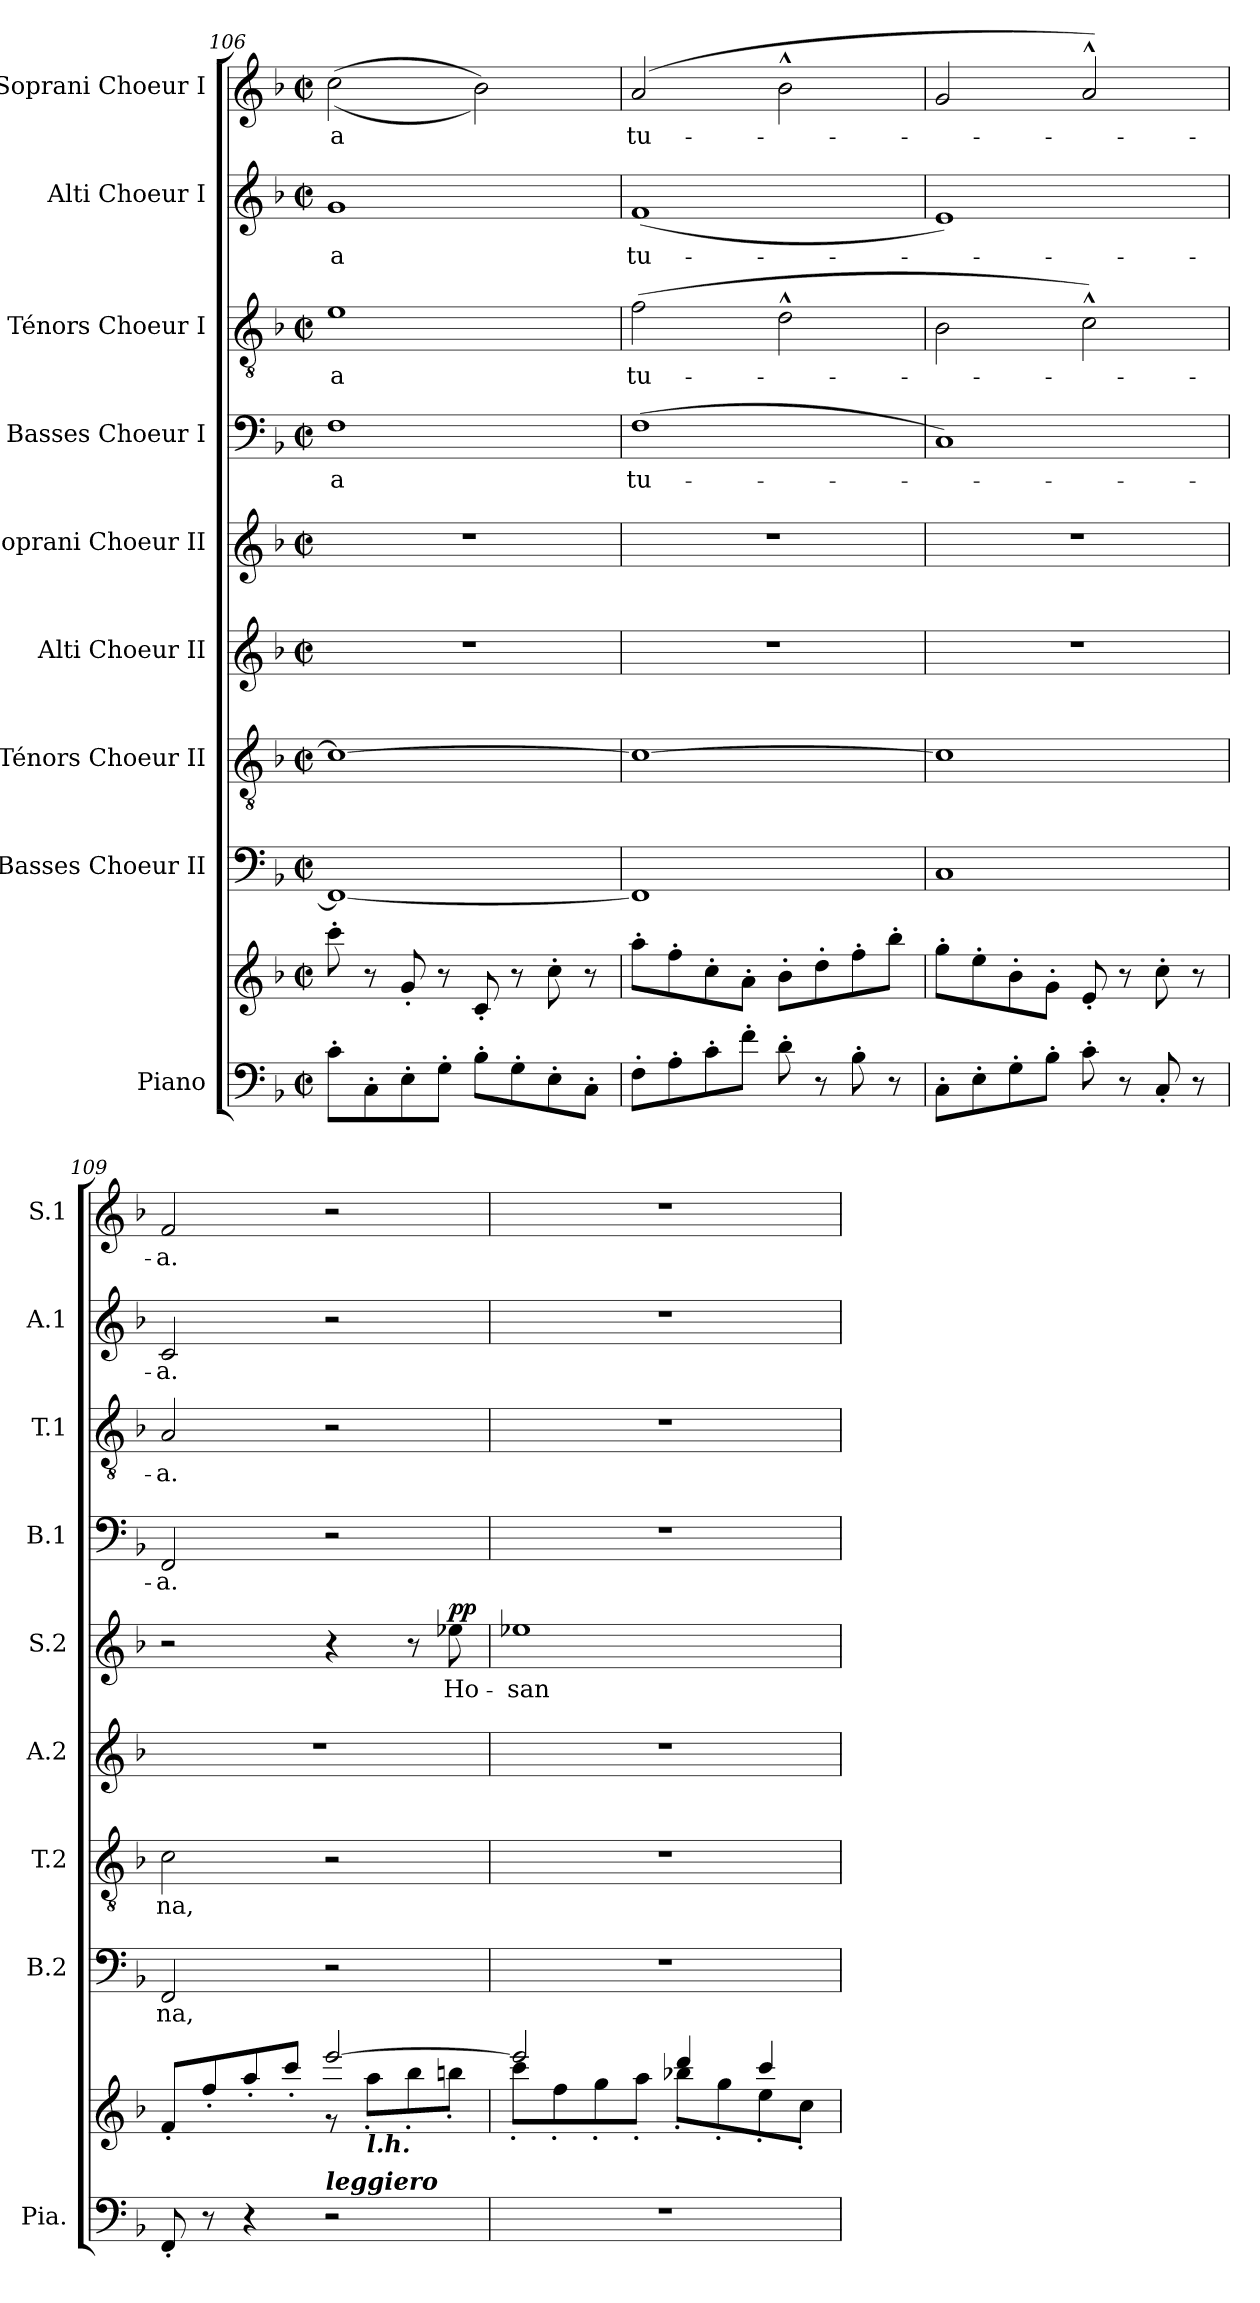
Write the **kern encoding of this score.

**kern	**kern	**kern	**text	**kern	**text	**kern	**kern	**text	**dynam	**kern	**text	**kern	**text	**kern	**text	**kern	**text
*part9	*part9	*part8	*part8	*part7	*part7	*part6	*part5	*part5	*part5	*part4	*part4	*part3	*part3	*part2	*part2	*part1	*part1
*staff10	*staff9	*staff8	*staff8	*staff7	*staff7	*staff6	*staff5	*staff5	*staff5	*staff4	*staff4	*staff3	*staff3	*staff2	*staff2	*staff1	*staff1
*I"Piano	*	*I"Basses Choeur II	*	*I"Ténors Choeur II	*	*I"Alti Choeur II	*I"Soprani Choeur II	*	*	*I"Basses Choeur I	*	*I"Ténors Choeur I	*	*I"Alti Choeur I	*	*I"Soprani Choeur I	*
*I'Pia.	*	*I'B.2	*	*I'T.2	*	*I'A.2	*I'S.2	*	*	*I'B.1	*	*I'T.1	*	*I'A.1	*	*I'S.1	*
*clefF4	*clefG2	*clefF4	*	*clefGv2	*	*clefG2	*clefG2	*	*	*clefF4	*	*clefGv2	*	*clefG2	*	*clefG2	*
*	*	*	*	*	*	*	*ITrd2c3	*	*	*	*	*	*	*	*	*	*
*k[b-]	*k[b-]	*k[b-]	*	*k[b-]	*	*k[b-]	*k[f#c#]	*	*	*k[b-]	*	*k[b-]	*	*k[b-]	*	*k[b-]	*
*M2/2	*M2/2	*M2/2	*	*M2/2	*	*M2/2	*M2/2	*	*	*M2/2	*	*M2/2	*	*M2/2	*	*M2/2	*
*met(c|)	*met(c|)	*met(c|)	*	*met(c|)	*	*met(c|)	*met(c|)	*	*	*met(c|)	*	*met(c|)	*	*met(c|)	*	*met(c|)	*
=106	=106	=106	=106	=106	=106	=106	=106	=106	=106	=106	=106	=106	=106	=106	=106	=106	=106
8c'\L	8ccc'\	1FF_	.	1c_	.	1r	1r	.	.	1F	-a	1e	-a	1g	-a	((2cci\	-a
8C'\	8r	.	.	.	.	.	.	.	.	.	.	.	.	.	.	.	.
8E'\	8g'/	.	.	.	.	.	.	.	.	.	.	.	.	.	.	.	.
8G'\J	8r	.	.	.	.	.	.	.	.	.	.	.	.	.	.	.	.
8B-'\L	8c'/	.	.	.	.	.	.	.	.	.	.	.	.	.	.	2b-i\))	.
8G'\	8r	.	.	.	.	.	.	.	.	.	.	.	.	.	.	.	.
8E'\	8cc'\	.	.	.	.	.	.	.	.	.	.	.	.	.	.	.	.
8C'\J	8r	.	.	.	.	.	.	.	.	.	.	.	.	.	.	.	.
!!LO:PB:g=z
=107	=107	=107	=107	=107	=107	=107	=107	=107	=107	=107	=107	=107	=107	=107	=107	=107	=107
8F'\L	8aa'\L	1FF]	.	1c_	.	1r	1r	.	.	(1F	tu-	(2f\	tu-	(1f	tu-	(2ai/	tu-
8A'\	8ff'\	.	.	.	.	.	.	.	.	.	.	.	.	.	.	.	.
8c'\	8cc'\	.	.	.	.	.	.	.	.	.	.	.	.	.	.	.	.
8f'\J	8a'\J	.	.	.	.	.	.	.	.	.	.	.	.	.	.	.	.
8d'\	8b-'\L	.	.	.	.	.	.	.	.	.	.	2d^^\	.	.	.	2b-^^i\	.
8r	8dd'\	.	.	.	.	.	.	.	.	.	.	.	.	.	.	.	.
8B-'\	8ff'\	.	.	.	.	.	.	.	.	.	.	.	.	.	.	.	.
8r	8bb-'\J	.	.	.	.	.	.	.	.	.	.	.	.	.	.	.	.
=108	=108	=108	=108	=108	=108	=108	=108	=108	=108	=108	=108	=108	=108	=108	=108	=108	=108
8C'\L	8gg'\L	1C	.	1c]	.	1r	1r	.	.	1C)	.	2B-\	.	1e)	.	2gi/	.
8E'\	8ee'\	.	.	.	.	.	.	.	.	.	.	.	.	.	.	.	.
8G'\	8b-'\	.	.	.	.	.	.	.	.	.	.	.	.	.	.	.	.
8B-'\J	8g'\J	.	.	.	.	.	.	.	.	.	.	.	.	.	.	.	.
8c'\	8e'/	.	.	.	.	.	.	.	.	.	.	2c^^\)	.	.	.	2a^^i/)	.
8r	8r	.	.	.	.	.	.	.	.	.	.	.	.	.	.	.	.
8C'/	8cc'\	.	.	.	.	.	.	.	.	.	.	.	.	.	.	.	.
8r	8r	.	.	.	.	.	.	.	.	.	.	.	.	.	.	.	.
=109	=109	=109	=109	=109	=109	=109	=109	=109	=109	=109	=109	=109	=109	=109	=109	=109	=109
*	*^	*	*	*	*	*	*	*	*	*	*	*	*	*	*	*	*
8FF'/	8f'/L	2ryy	2FF/	-na,	2c\	-na,	1r	2r	.	.	2FF/	-a.	2A/	-a.	2c/	-a.	2fi/	-a.
8r	8ff'/	.	.	.	.	.	.	.	.	.	.	.	.	.	.	.	.	.
4r	8aa'/	.	.	.	.	.	.	.	.	.	.	.	.	.	.	.	.	.
.	8ccc'/J	.	.	.	.	.	.	.	.	.	.	.	.	.	.	.	.	.
!LO:TX:a:Bi:t=leggiero	!	!	!	!	!	!	!	!	!	!	!	!	!	!	!	!	!	!
2r	[2eee/	8r	2r	.	2r	.	.	4r	.	.	2r	.	2r	.	2r	.	2r	.
!	!	!LO:TX:b:Bi:t=l.h.	!	!	!	!	!	!	!	!	!	!	!	!	!	!	!	!
.	.	8aa'\L	.	.	.	.	.	.	.	.	.	.	.	.	.	.	.	.
.	.	8bb-'\	.	.	.	.	.	8r	.	.	.	.	.	.	.	.	.	.
!	!	!	!	!	!	!	!	!	!	!LO:DY:a	!	!	!	!	!	!	!	!
.	.	8bbn'\J	.	.	.	.	.	8ccni\	Ho-	pp	.	.	.	.	.	.	.	.
=110	=110	=110	=110	=110	=110	=110	=110	=110	=110	=110	=110	=110	=110	=110	=110	=110	=110	=110
1r	2eee/]	8ccc'\L	1r	.	1r	.	1r	1ccni	-san-	.	1r	.	1r	.	1r	.	1r	.
.	.	8ff'\	.	.	.	.	.	.	.	.	.	.	.	.	.	.	.	.
.	.	8gg'\	.	.	.	.	.	.	.	.	.	.	.	.	.	.	.	.
.	.	8aa'\J	.	.	.	.	.	.	.	.	.	.	.	.	.	.	.	.
.	4ddd/	8bb-X'\L	.	.	.	.	.	.	.	.	.	.	.	.	.	.	.	.
.	.	8gg'\	.	.	.	.	.	.	.	.	.	.	.	.	.	.	.	.
.	4ccc/	8ee'\	.	.	.	.	.	.	.	.	.	.	.	.	.	.	.	.
.	.	8cc'\J	.	.	.	.	.	.	.	.	.	.	.	.	.	.	.	.
*	*v	*v	*	*	*	*	*	*	*	*	*	*	*	*	*	*	*	*
=	=	=	=	=	=	=	=	=	=	=	=	=	=	=	=	=	=
*-	*-	*-	*-	*-	*-	*-	*-	*-	*-	*-	*-	*-	*-	*-	*-	*-	*-
